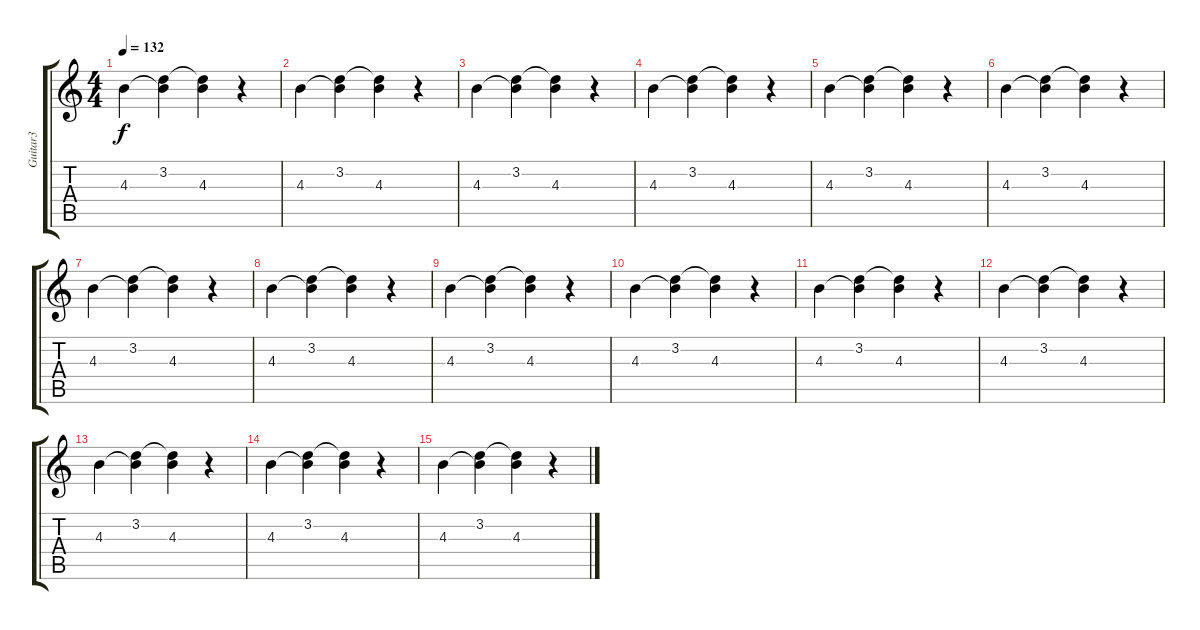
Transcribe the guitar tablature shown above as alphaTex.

\track ("Guitar3" "Guitar3") {instrument acousticguitarsteel}
\staff {score tabs}
\tuning (E4 B3 G3 D3 A2 E2) {hide}
\ts (4 4)
\tempo 132
\clef g2
\ks c
4.3.4{dy f} (3.2 4.3{t}).4 (3.2{t} 4.3).4 r.4 |
4.3.4 (3.2 4.3{t}).4 (3.2{t} 4.3).4 r.4 |
4.3.4 (3.2 4.3{t}).4 (3.2{t} 4.3).4 r.4 |
4.3.4 (3.2 4.3{t}).4 (3.2{t} 4.3).4 r.4 |
4.3.4 (3.2 4.3{t}).4 (3.2{t} 4.3).4 r.4 |
4.3.4 (3.2 4.3{t}).4 (3.2{t} 4.3).4 r.4 |
4.3.4 (3.2 4.3{t}).4 (3.2{t} 4.3).4 r.4 |
4.3.4{volume 9} (3.2 4.3{t}).4 (3.2{t} 4.3).4 r.4 |
4.3.4 (3.2 4.3{t}).4 (3.2{t} 4.3).4 r.4 |
4.3.4 (3.2 4.3{t}).4 (3.2{t} 4.3).4 r.4 |
4.3.4 (3.2 4.3{t}).4 (3.2{t} 4.3).4 r.4 |
4.3.4 (3.2 4.3{t}).4 (3.2{t} 4.3).4 r.4 |
4.3.4 (3.2 4.3{t}).4 (3.2{t} 4.3).4 r.4 |
4.3.4 (3.2 4.3{t}).4 (3.2{t} 4.3).4 r.4 |
4.3.4 (3.2 4.3{t}).4 (3.2{t} 4.3).4 r.4
